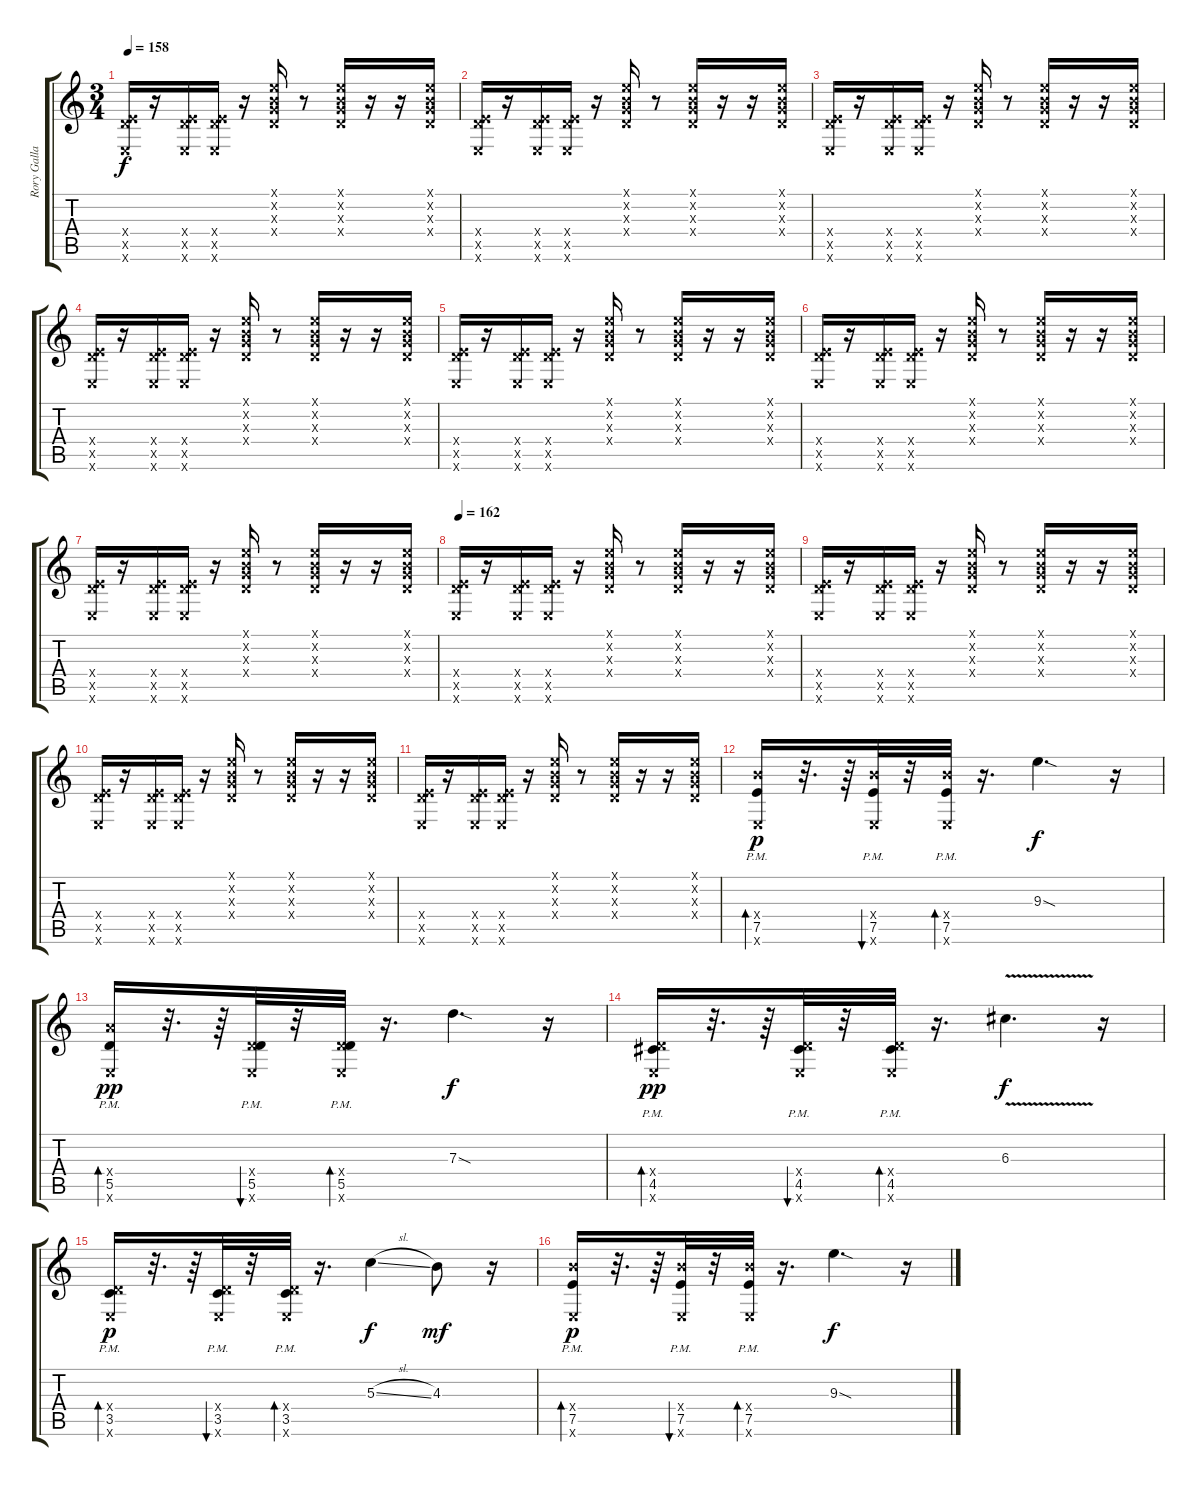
\track ("Rory Gallagher (For Sound)" "Rory Galla") {instrument electricguitarclean}
\staff {score tabs}
\tuning (E4 B3 G3 D3 A2 E2) {hide}
\ts (3 4)
\tempo 158
\clef g2
\ks c
(0.4{x} 7.5{x} 0.6{x}).16{dy f} r.16 (0.4{x} 7.5{x} 0.6{x}).16 (0.4{x} 7.5{x} 0.6{x}).16 r.16 (0.1{x} 0.2{x} 0.3{x} 0.4{x}).16 r.8 (0.1{x} 0.2{x} 0.3{x} 0.4{x}).16 r.16 r.16 (0.1{x} 0.2{x} 0.3{x} 0.4{x}).16 |
(0.4{x} 7.5{x} 0.6{x}).16 r.16 (0.4{x} 7.5{x} 0.6{x}).16 (0.4{x} 7.5{x} 0.6{x}).16 r.16 (0.1{x} 0.2{x} 0.3{x} 0.4{x}).16 r.8 (0.1{x} 0.2{x} 0.3{x} 0.4{x}).16 r.16 r.16 (0.1{x} 0.2{x} 0.3{x} 0.4{x}).16 |
(0.4{x} 7.5{x} 0.6{x}).16 r.16 (0.4{x} 7.5{x} 0.6{x}).16 (0.4{x} 7.5{x} 0.6{x}).16 r.16 (0.1{x} 0.2{x} 0.3{x} 0.4{x}).16 r.8 (0.1{x} 0.2{x} 0.3{x} 0.4{x}).16 r.16 r.16 (0.1{x} 0.2{x} 0.3{x} 0.4{x}).16 |
(0.4{x} 7.5{x} 0.6{x}).16{volume 3} r.16 (0.4{x} 7.5{x} 0.6{x}).16 (0.4{x} 7.5{x} 0.6{x}).16 r.16 (0.1{x} 0.2{x} 0.3{x} 0.4{x}).16 r.8 (0.1{x} 0.2{x} 0.3{x} 0.4{x}).16 r.16 r.16 (0.1{x} 0.2{x} 0.3{x} 0.4{x}).16 |
(0.4{x} 7.5{x} 0.6{x}).16 r.16 (0.4{x} 7.5{x} 0.6{x}).16 (0.4{x} 7.5{x} 0.6{x}).16 r.16 (0.1{x} 0.2{x} 0.3{x} 0.4{x}).16 r.8 (0.1{x} 0.2{x} 0.3{x} 0.4{x}).16 r.16 r.16 (0.1{x} 0.2{x} 0.3{x} 0.4{x}).16 |
(0.4{x} 7.5{x} 0.6{x}).16 r.16 (0.4{x} 7.5{x} 0.6{x}).16 (0.4{x} 7.5{x} 0.6{x}).16 r.16 (0.1{x} 0.2{x} 0.3{x} 0.4{x}).16 r.8 (0.1{x} 0.2{x} 0.3{x} 0.4{x}).16 r.16 r.16 (0.1{x} 0.2{x} 0.3{x} 0.4{x}).16 |
(0.4{x} 7.5{x} 0.6{x}).16 r.16 (0.4{x} 7.5{x} 0.6{x}).16 (0.4{x} 7.5{x} 0.6{x}).16 r.16 (0.1{x} 0.2{x} 0.3{x} 0.4{x}).16 r.8 (0.1{x} 0.2{x} 0.3{x} 0.4{x}).16 r.16 r.16 (0.1{x} 0.2{x} 0.3{x} 0.4{x}).16 |
\tempo 162
(0.4{x} 7.5{x} 0.6{x}).16{volume 2} r.16 (0.4{x} 7.5{x} 0.6{x}).16 (0.4{x} 7.5{x} 0.6{x}).16 r.16 (0.1{x} 0.2{x} 0.3{x} 0.4{x}).16 r.8 (0.1{x} 0.2{x} 0.3{x} 0.4{x}).16 r.16 r.16 (0.1{x} 0.2{x} 0.3{x} 0.4{x}).16 |
(0.4{x} 7.5{x} 0.6{x}).16 r.16 (0.4{x} 7.5{x} 0.6{x}).16 (0.4{x} 7.5{x} 0.6{x}).16 r.16 (0.1{x} 0.2{x} 0.3{x} 0.4{x}).16 r.8 (0.1{x} 0.2{x} 0.3{x} 0.4{x}).16 r.16 r.16 (0.1{x} 0.2{x} 0.3{x} 0.4{x}).16 |
(0.4{x} 7.5{x} 0.6{x}).16 r.16 (0.4{x} 7.5{x} 0.6{x}).16 (0.4{x} 7.5{x} 0.6{x}).16 r.16 (0.1{x} 0.2{x} 0.3{x} 0.4{x}).16 r.8 (0.1{x} 0.2{x} 0.3{x} 0.4{x}).16 r.16 r.16 (0.1{x} 0.2{x} 0.3{x} 0.4{x}).16 |
(0.4{x} 7.5{x} 0.6{x}).16 r.16 (0.4{x} 7.5{x} 0.6{x}).16 (0.4{x} 7.5{x} 0.6{x}).16 r.16 (0.1{x} 0.2{x} 0.3{x} 0.4{x}).16 r.8 (0.1{x} 0.2{x} 0.3{x} 0.4{x}).16 r.16 r.16 (0.1{x} 0.2{x} 0.3{x} 0.4{x}).16 |
(9.4{x} 7.5{pm} 0.6{x}).16{bd 60 dy p volume 0} r.32{d} r.64 (9.4{x} 7.5{pm} 0.6{x}).32{bu 60} r.32 (9.4{x} 7.5{pm} 0.6{x}).32{bd 60} r.16{d} 9.3{sod}.4{d dy f} r.16 |
(7.4{x} 5.5{pm} 0.6{x}).16{bd 60 dy pp} r.32{d} r.64 (0.4{x} 5.5{pm} 0.6{x}).32{bu 60} r.32 (0.4{x} 5.5{pm} 0.6{x}).32{bd 60} r.16{d} 7.3{sod}.4{d dy f} r.16 |
(0.4{x} 4.5{pm} 0.6{x}).16{bd 60 dy pp} r.32{d} r.64 (0.4{x} 4.5{pm} 0.6{x}).32{bu 60} r.32 (0.4{x} 4.5{pm} 0.6{x}).32{bd 60} r.16{d} 6.3{v}.4{d dy f} r.16 |
(0.4{x} 3.5{pm} 0.6{x}).16{bd 60 dy p} r.32{d} r.64 (0.4{x} 3.5{pm} 0.6{x}).32{bu 60} r.32 (0.4{x} 3.5{pm} 0.6{x}).32{bd 60} r.16{d} 5.3{sl}.4{dy f} 4.3.8{dy mf} r.16 |
(9.4{x} 7.5{pm} 0.6{x}).16{bd 60 dy p} r.32{d} r.64 (9.4{x} 7.5{pm} 0.6{x}).32{bu 60} r.32 (9.4{x} 7.5{pm} 0.6{x}).32{bd 60} r.16{d} 9.3{sod}.4{d dy f} r.16
